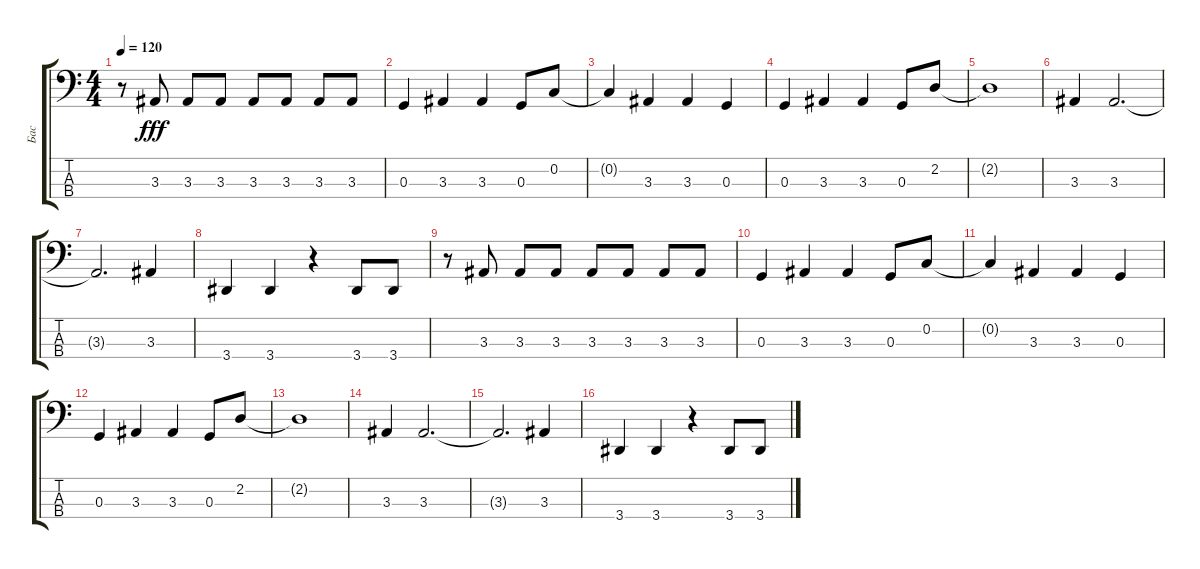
\track ("Бас" "Бас") {instrument electricbasspick}
\staff {score tabs}
\tuning (F2 C2 G1 C1) {hide}
\ts (4 4)
\tempo 120
\clef f4
\ks c
r.8{dy fff} 3.3.8 3.3.8 3.3.8 3.3.8 3.3.8 3.3.8 3.3.8 |
0.3.4 3.3.4 3.3.4 0.3.8 0.2.8 |
0.2{t}.4 3.3.4 3.3.4 0.3.4 |
0.3.4 3.3.4 3.3.4 0.3.8 2.2.8 |
2.2{t}.1 |
3.3.4 3.3.2{d} |
3.3{t}.2{d} 3.3.4 |
3.4.4 3.4.4 r.4 3.4.8 3.4.8 |
r.8 3.3.8 3.3.8 3.3.8 3.3.8 3.3.8 3.3.8 3.3.8 |
0.3.4 3.3.4 3.3.4 0.3.8 0.2.8 |
0.2{t}.4 3.3.4 3.3.4 0.3.4 |
0.3.4 3.3.4 3.3.4 0.3.8 2.2.8 |
2.2{t}.1 |
3.3.4 3.3.2{d} |
3.3{t}.2{d} 3.3.4 |
3.4.4 3.4.4 r.4 3.4.8 3.4.8
